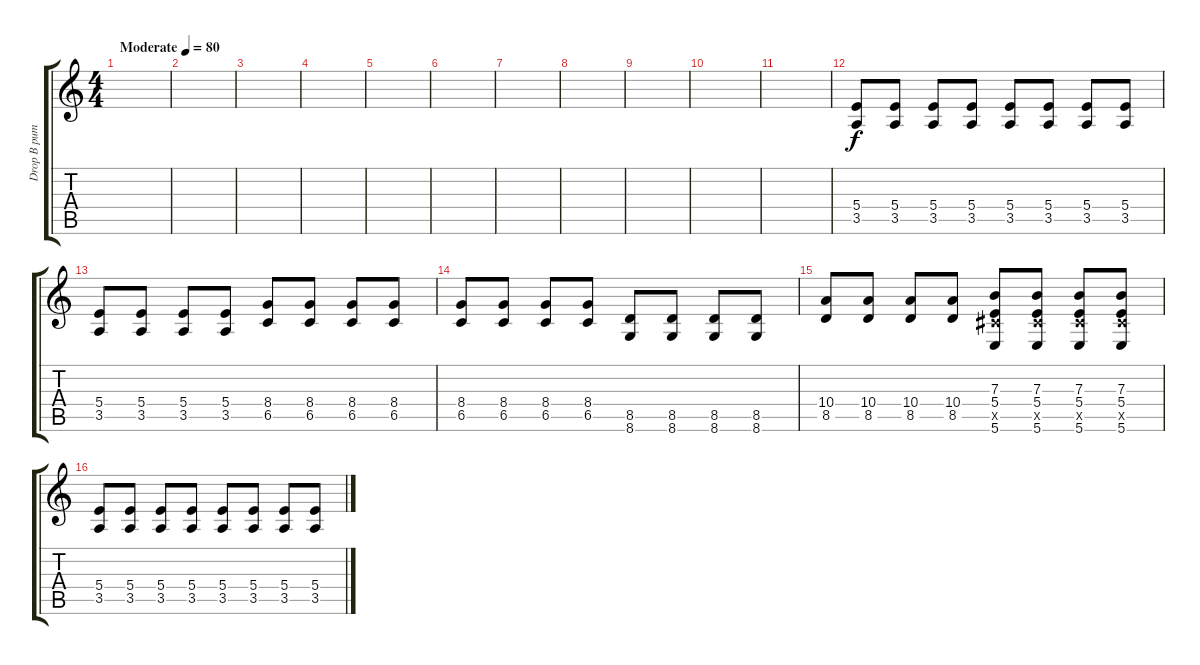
\track ("Drop B ритм" "Drop B рит") {instrument distortionguitar}
\staff {score tabs}
\tuning (Db4 Ab3 E3 B2 Gb2 B1) {hide}
\ts (4 4)
\tempo (80 "Moderate")
\clef g2
\ks c
|
|
|
|
|
|
|
|
|
|
|
(5.4 3.5).8 (5.4 3.5).8 (5.4 3.5).8 (5.4 3.5).8 (5.4 3.5).8 (5.4 3.5).8 (5.4 3.5).8 (5.4 3.5).8 |
(5.4 3.5).8 (5.4 3.5).8 (5.4 3.5).8 (5.4 3.5).8 (8.4 6.5).8 (8.4 6.5).8 (8.4 6.5).8 (8.4 6.5).8 |
(8.4 6.5).8 (8.4 6.5).8 (8.4 6.5).8 (8.4 6.5).8 (8.5 8.6).8 (8.5 8.6).8 (8.5 8.6).8 (8.5 8.6).8 |
(10.4 8.5).8 (10.4 8.5).8 (10.4 8.5).8 (10.4 8.5).8 (7.3 5.4 7.5{x} 5.6).8 (7.3 5.4 7.5{x} 5.6).8 (7.3 5.4 7.5{x} 5.6).8 (7.3 5.4 7.5{x} 5.6).8 |
(5.4 3.5).8 (5.4 3.5).8 (5.4 3.5).8 (5.4 3.5).8 (5.4 3.5).8 (5.4 3.5).8 (5.4 3.5).8 (5.4 3.5).8
